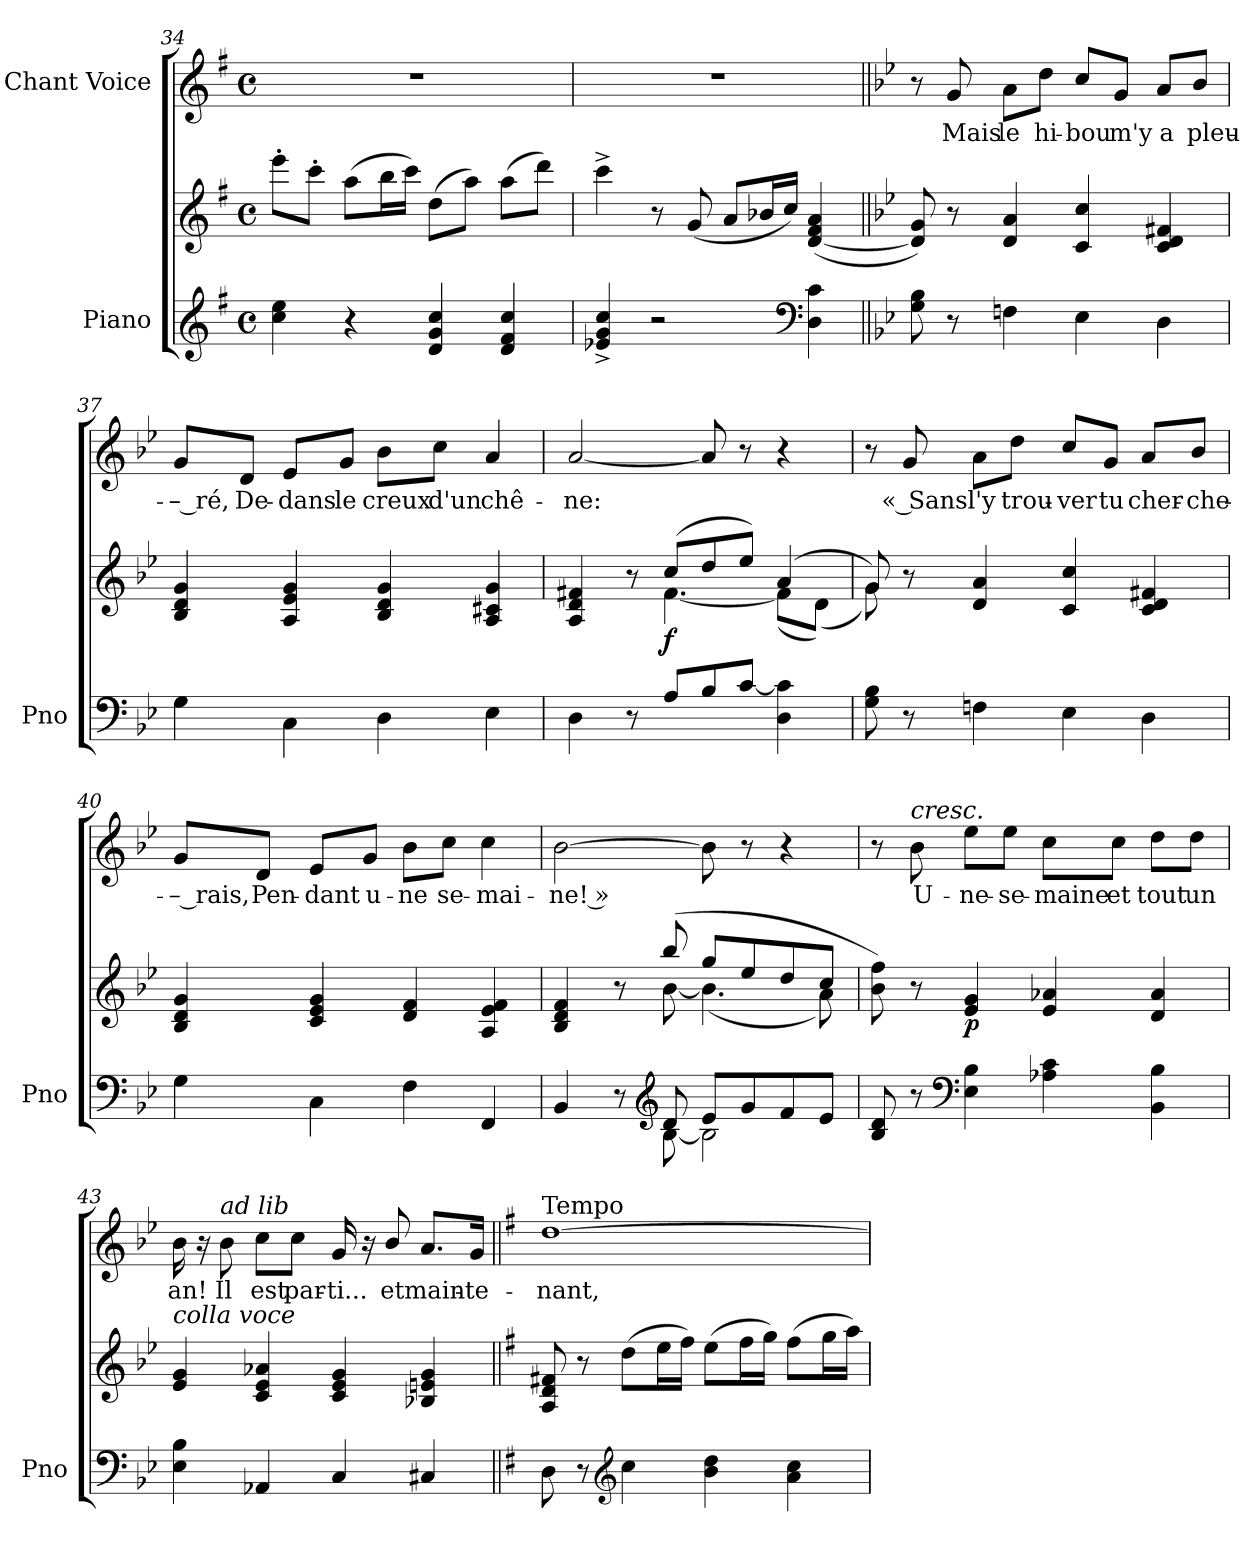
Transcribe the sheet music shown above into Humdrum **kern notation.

**kern	**kern	**dynam	**kern	**text
*part2	*part2	*part2	*part1	*part1
*staff3	*staff2	*staff2/3	*staff1	*staff1
*I"Piano	*	*	*I"Chant Voice	*
*I'Pno	*	*	*	*
*clefG2	*clefG2	*	*clefG2	*
*k[f#]	*k[f#]	*	*k[f#]	*
*M4/4	*M4/4	*	*M4/4	*
*met(c)	*met(c)	*	*met(c)	*
=34	=34	=34	=34	=34
4cc\ 4ee\	8eee'\L	.	1r	.
.	8ccc'\J	.	.	.
4r	(8aa\L	.	.	.
.	16bb\L	.	.	.
.	16ccc\JJ)	.	.	.
4d/ 4g/ 4cc/	(8dd\L	.	.	.
.	8aa\J)	.	.	.
4d/ 4f#/ 4cc/	(8aa\L	.	.	.
.	8ddd\J)	.	.	.
=35	=35	=35	=35	=35
4e-X/^ 4g/^ 4cc/^	4ccc^\	.	1r	.
2r	8r	.	.	.
.	(8g/	.	.	.
.	8a/L	.	.	.
.	16b-X/L	.	.	.
.	16cc/JJ)	.	.	.
*clefF4	*	*	*	*
4D\ 4c\	(<[4d/ 4f#/ 4a/	.	.	.
=36||	=36||	=36||	=36||	=36||
*k[b-e-]	*k[b-e-]	*	*k[b-e-]	*
8G\ 8B-\	8d/] 8g/)	.	8r	.
8r	8r	.	8g/	Mais
4Fn\	4d/ 4a/	.	8a\L	le
.	.	.	8dd\J	hi-
4E-\	4c/ 4cc/	.	8cc/L	-bou
.	.	.	8g/J	m'y
4D\	4c/ 4d/ 4f#X/	.	8a/L	a
.	.	.	8b-/J	pleu-
=37	=37	=37	=37	=37
4G\	4B-/ 4d/ 4g/	.	8g/L	-– ré,
.	.	.	8d/J	De-
4C\	4A/ 4e-/ 4g/	.	8e-/L	-dans
.	.	.	8g/J	le
4D\	4B-/ 4d/ 4g/	.	8b-\L	creux
.	.	.	8cc\J	d'un
4E-\	4A/ 4c#X/ 4g/	.	4a/	chê-
=38	=38	=38	=38	=38
*	*^	*	*	*
4D\	4A/ 4d/ 4f#X/	4.ryy	.	[2a/	-ne:
8r	8r	.	.	.	.
!	!	!	!LO:DY:b	!	!
8A/L	(<8cc/L	[4.f#\	f	.	.
8B-/	8dd/	.	.	8a/]	.
[8c/J	8ee-/J)	.	.	8r	.
4D\ 4c\]	(4a/	(>8f#\L]	.	4r	.
.	.	(8d\J)	.	.	.
=39	=39	=39	=39	=39	=39
8G\ 8B-\	8g/)	8g)	.	8r	.
8r	8r	2..ryy	.	8g/	« Sans
4Fn\	4d/ 4a/	.	.	8a\L	l'y
.	.	.	.	8dd\J	trou-
4E-\	4c/ 4cc/	.	.	8cc/L	-ver
.	.	.	.	8g/J	tu
4D\	4c/ 4d/ 4f#X/	.	.	8a/L	cher-
.	.	.	.	8b-/J	-che-
*	*v	*v	*	*	*
=40	=40	=40	=40	=40
4G\	4B-/ 4d/ 4g/	.	8g/L	-– rais,
.	.	.	8d/J	Pen-
4C\	4c/ 4e-/ 4g/	.	8e-/L	-dant
.	.	.	8g/J	u-
4F\	4d/ 4f/	.	8b-\L	-ne
.	.	.	8cc\J	se-
4FF/	4A/ 4e-/ 4f/	.	4cc\	-mai-
=41	=41	=41	=41	=41
*^	*^	*	*	*
4BB-/	4.ryy	4B-/ 4d/ 4f/	4.ryy	.	[2b-\	-ne! »
8r	.	8r	.	.	.	.
*clefG2	*	*	*	*	*	*
8d/	[8B-\	(8bb-/	[8b-\	.	.	.
8e-/L	2B-\]	8gg/L	(4.b-\]	.	8b-\]	.
8g/	.	8ee-/	.	.	8r	.
8f/	.	8dd/	.	.	4r	.
8e-/J	.	8cc/J	8a\)	.	.	.
*v	*v	*	*	*	*	*
*	*v	*v	*	*	*
=42	=42	=42	=42	=42
8B-/ 8d/	8b-\ 8ff\)	.	8r	.
!	!	!	!LO:TX:a:i:t=cresc.	!
8r	8r	.	8b-\	U-
*clefF4	*	*	*	*
!	!	!LO:DY:b	!	!
4E-\ 4B-\	4e-/ 4g/	p	8ee-\L	-ne-
.	.	.	8ee-\J	-se-
4A-j\ 4c\	4e-/ 4a-X/	.	8cc\L	-maine
.	.	.	8cc\J	et
4BB-\ 4B-\	4d/ 4a-/	.	8dd\L	tout
.	.	.	8dd\J	un
=43	=43	=43	=43	=43
!	!LO:TX:i:t=colla voce	!	!	!
4E-\ 4B-\	4e-/ 4g/	.	16b-\	an!
.	.	.	16r	.
!	!	!	!LO:TX:i:t=ad lib	!
.	.	.	8b-\	Il
4AA-X/	4c/ 4e-/ 4a-X/	.	8cc\L	est
.	.	.	8cc\J	par-
4C/	4c/ 4e-/ 4g/	.	16g/	-ti...
.	.	.	16r	.
.	.	.	8b-/	et
4C#X/	4B-X/ 4en/ 4g/	.	8.a/L	main-
.	.	.	16g/Jk	-te-
=44||	=44||	=44||	=44||	=44||
*k[f#]	*k[f#]	*	*k[f#]	*
!	!	!	!LO:TX:a:t=Tempo	!
8D\	8A/ 8d/ 8f#X/	.	[1dd	-nant,
8r	8r	.	.	.
*clefG2	*	*	*	*
4cc\	(8dd\L	.	.	.
.	16ee\L	.	.	.
.	16ff#\JJ)	.	.	.
4b\ 4dd\	(8ee\L	.	.	.
.	16ff#\L	.	.	.
.	16gg\JJ)	.	.	.
4a\ 4cc\	(8ff#\L	.	.	.
.	16gg\L	.	.	.
.	16aa\JJ)	.	.	.
=	=	=	=	=
*-	*-	*-	*-	*-
